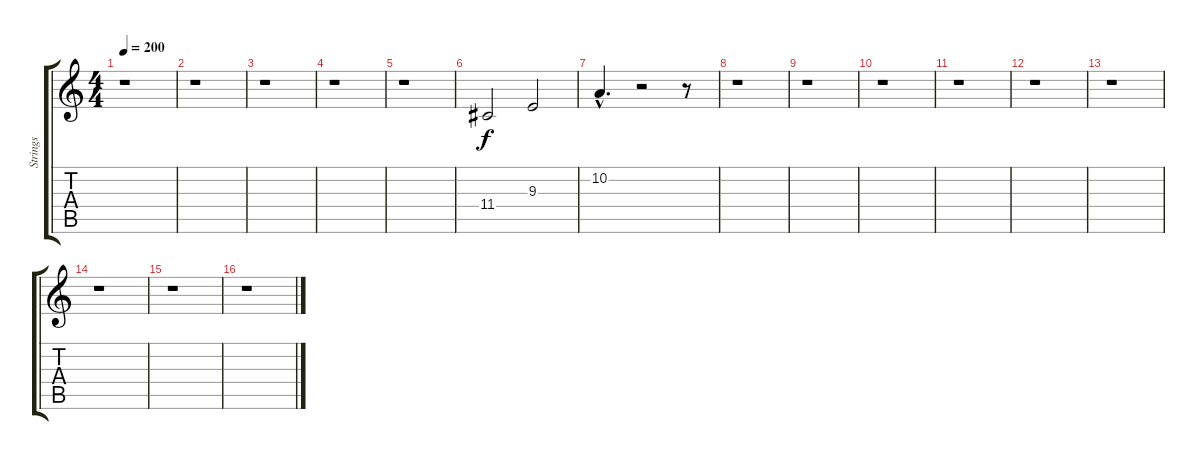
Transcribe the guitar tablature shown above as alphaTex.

\track ("Strings" "Strings") {instrument stringensemble1}
\staff {score tabs}
\tuning (E4 B3 G3 D3 A2 E2) {hide}
\ts (4 4)
\tempo 200
\clef g2
\ks c
r.1{dy f} |
r.1 |
r.1 |
r.1 |
r.1 |
11.4.2 9.3.2 |
10.2{hac}.4{d} r.2 r.8 |
r.1 |
r.1 |
r.1 |
r.1 |
r.1 |
r.1 |
r.1 |
r.1 |
r.1
